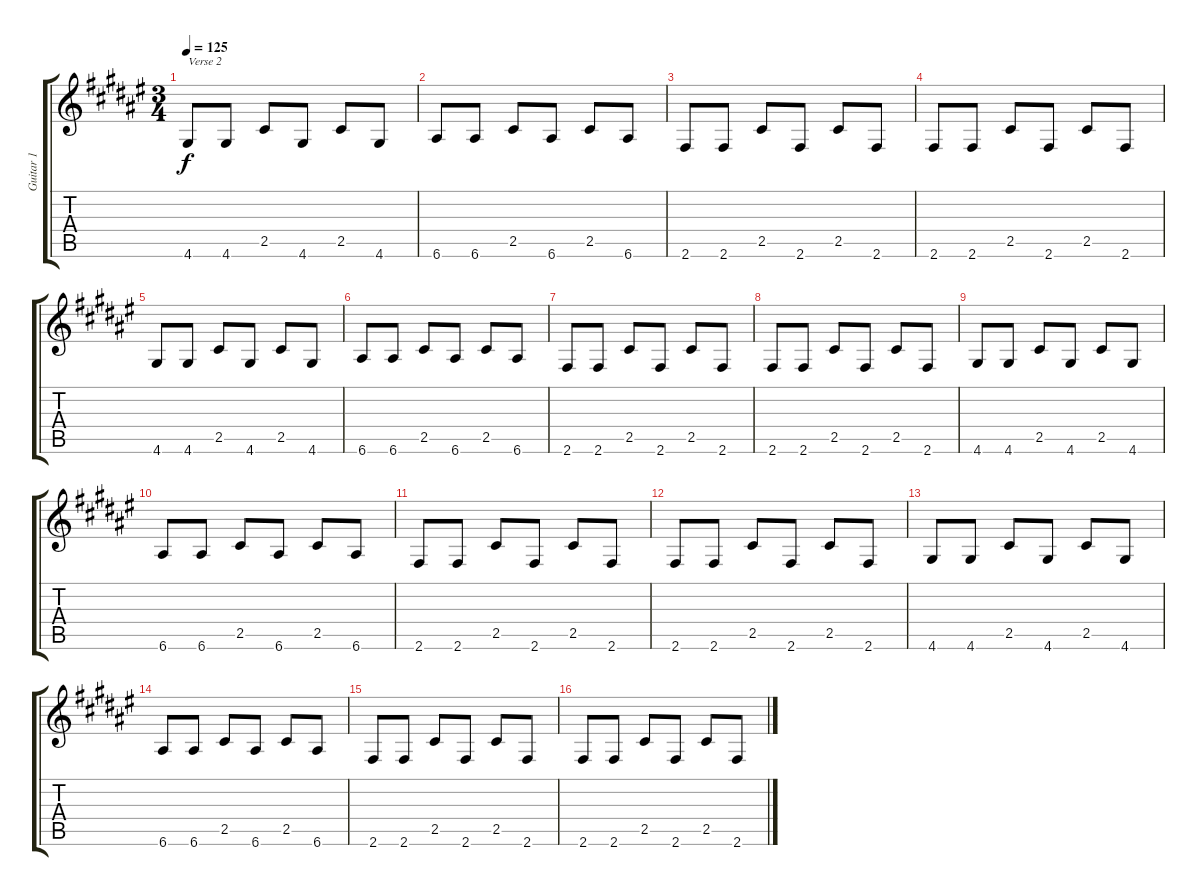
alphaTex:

\track ("Guitar 1" "Guitar 1") {instrument electricguitarclean}
\staff {score tabs}
\tuning (E4 B3 Ab3 E3 B2 E2) {hide}
\ts (3 4)
\tempo 125
\clef g2
\ks f#
4.6.8{txt "Verse 2" dy f} 4.6.8 2.5.8 4.6.8 2.5.8 4.6.8 |
6.6.8 6.6.8 2.5.8 6.6.8 2.5.8 6.6.8 |
2.6.8 2.6.8 2.5.8 2.6.8 2.5.8 2.6.8 |
2.6.8 2.6.8 2.5.8 2.6.8 2.5.8 2.6.8 |
4.6.8 4.6.8 2.5.8 4.6.8 2.5.8 4.6.8 |
6.6.8 6.6.8 2.5.8 6.6.8 2.5.8 6.6.8 |
2.6.8 2.6.8 2.5.8 2.6.8 2.5.8 2.6.8 |
2.6.8 2.6.8 2.5.8 2.6.8 2.5.8 2.6.8 |
4.6.8 4.6.8 2.5.8 4.6.8 2.5.8 4.6.8 |
6.6.8 6.6.8 2.5.8 6.6.8 2.5.8 6.6.8 |
2.6.8 2.6.8 2.5.8 2.6.8 2.5.8 2.6.8 |
2.6.8 2.6.8 2.5.8 2.6.8 2.5.8 2.6.8 |
4.6.8 4.6.8 2.5.8 4.6.8 2.5.8 4.6.8 |
6.6.8 6.6.8 2.5.8 6.6.8 2.5.8 6.6.8 |
2.6.8 2.6.8 2.5.8 2.6.8 2.5.8 2.6.8 |
2.6.8 2.6.8 2.5.8 2.6.8 2.5.8 2.6.8
